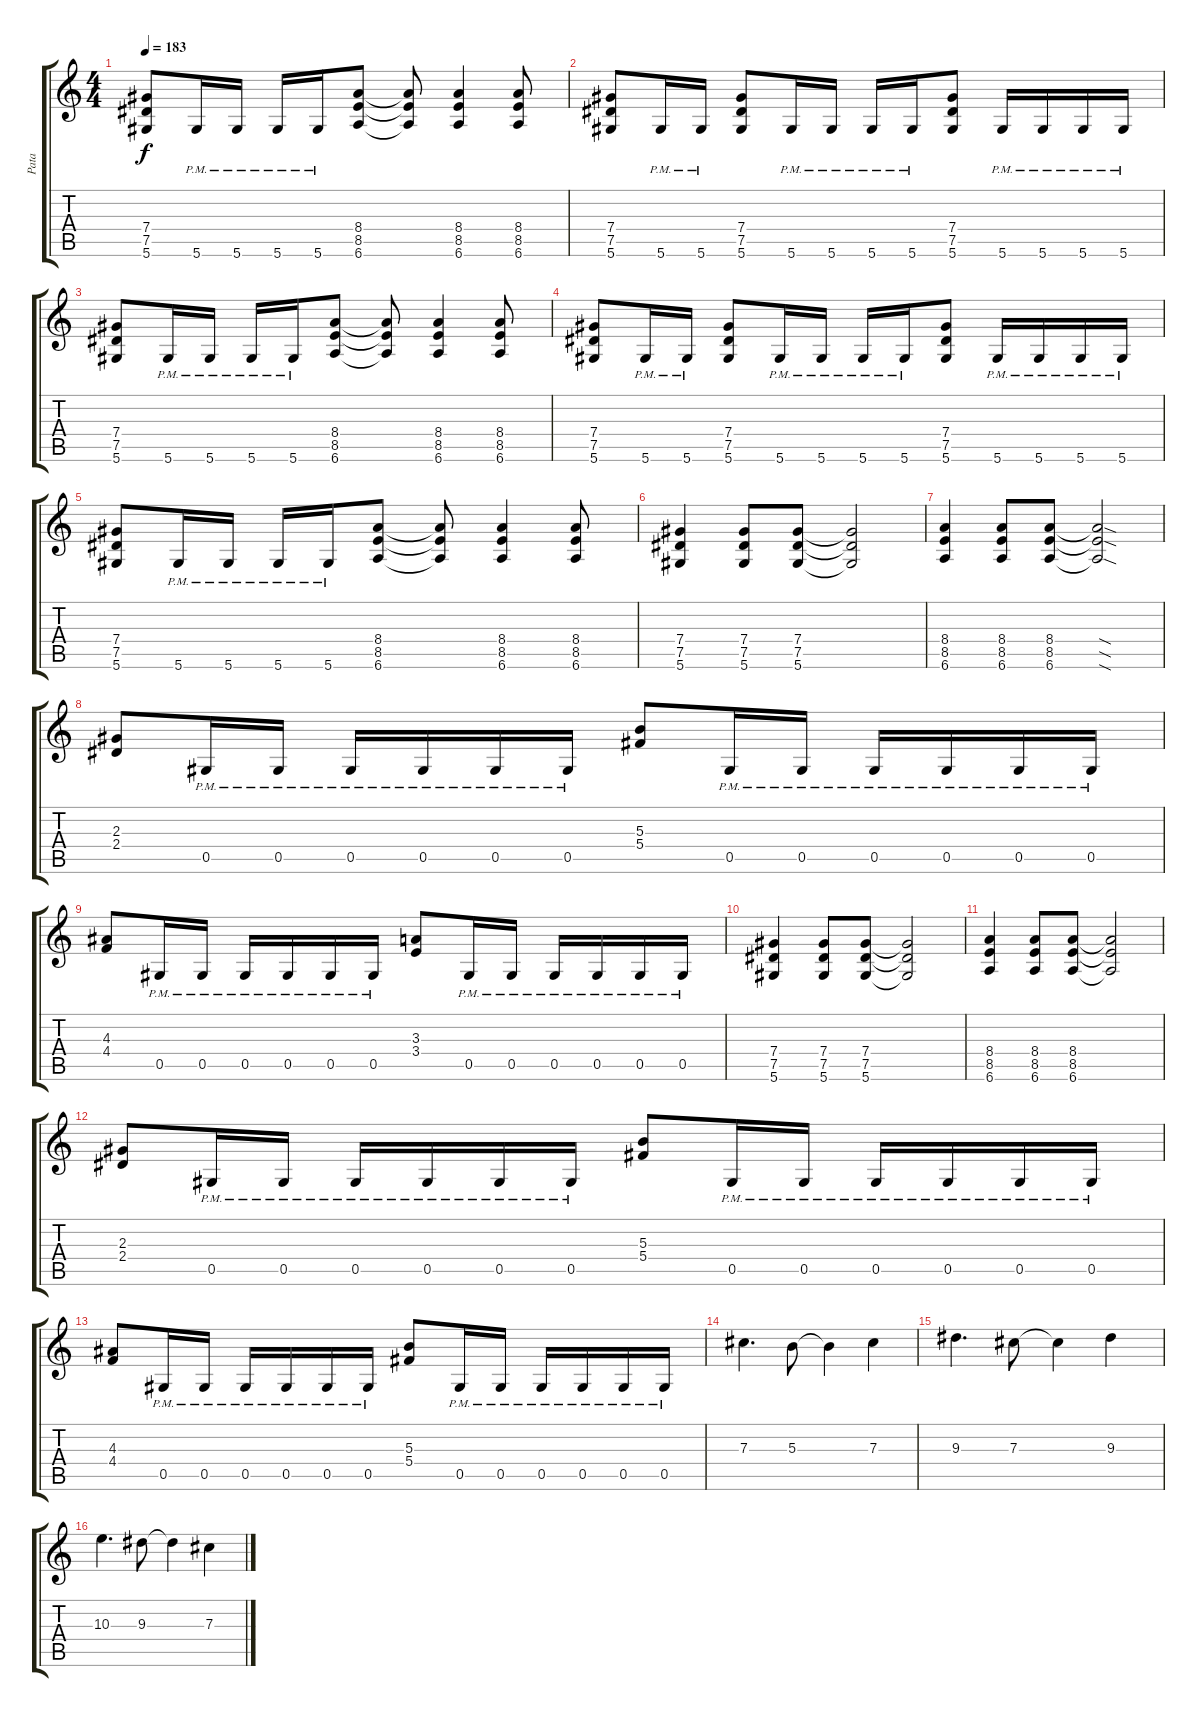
\track ("Pata" "Pata") {instrument distortionguitar}
\staff {score tabs}
\tuning (Eb4 Bb3 Gb3 Db3 Ab2 Eb2) {hide}
\ts (4 4)
\tempo 183
\clef g2
\ks c
(7.4 7.5 5.6).8{dy f} 5.6{pm}.16 5.6{pm}.16 5.6{pm}.16 5.6{pm}.16 (8.4 8.5 6.6).8 (8.4{t} 8.5{t} 6.6{t}).8 (8.4 8.5 6.6).4 (8.4 8.5 6.6).8 |
(7.4 7.5 5.6).8 5.6{pm}.16 5.6{pm}.16 (7.4 7.5 5.6).8 5.6{pm}.16 5.6{pm}.16 5.6{pm}.16 5.6{pm}.16 (7.4 7.5 5.6).8 5.6{pm}.16 5.6{pm}.16 5.6{pm}.16 5.6{pm}.16 |
(7.4 7.5 5.6).8 5.6{pm}.16 5.6{pm}.16 5.6{pm}.16 5.6{pm}.16 (8.4 8.5 6.6).8 (8.4{t} 8.5{t} 6.6{t}).8 (8.4 8.5 6.6).4 (8.4 8.5 6.6).8 |
(7.4 7.5 5.6).8 5.6{pm}.16 5.6{pm}.16 (7.4 7.5 5.6).8 5.6{pm}.16 5.6{pm}.16 5.6{pm}.16 5.6{pm}.16 (7.4 7.5 5.6).8 5.6{pm}.16 5.6{pm}.16 5.6{pm}.16 5.6{pm}.16 |
(7.4 7.5 5.6).8 5.6{pm}.16 5.6{pm}.16 5.6{pm}.16 5.6{pm}.16 (8.4 8.5 6.6).8 (8.4{t} 8.5{t} 6.6{t}).8 (8.4 8.5 6.6).4 (8.4 8.5 6.6).8 |
(7.4 7.5 5.6).4 (7.4 7.5 5.6).8 (7.4 7.5 5.6).8 (7.4{t} 7.5{t} 5.6{t}).2 |
(8.4 8.5 6.6).4 (8.4 8.5 6.6).8 (8.4 8.5 6.6).8 (8.4{sod t} 8.5{sod t} 6.6{sod t}).2 |
(2.3 2.4).8 0.5{pm}.16 0.5{pm}.16 0.5{pm}.16 0.5{pm}.16 0.5{pm}.16 0.5{pm}.16 (5.3 5.4).8 0.5{pm}.16 0.5{pm}.16 0.5{pm}.16 0.5{pm}.16 0.5{pm}.16 0.5{pm}.16 |
(4.3 4.4).8 0.5{pm}.16 0.5{pm}.16 0.5{pm}.16 0.5{pm}.16 0.5{pm}.16 0.5{pm}.16 (3.3 3.4).8 0.5{pm}.16 0.5{pm}.16 0.5{pm}.16 0.5{pm}.16 0.5{pm}.16 0.5{pm}.16 |
(7.4 7.5 5.6).4 (7.4 7.5 5.6).8 (7.4 7.5 5.6).8 (7.4{t} 7.5{t} 5.6{t}).2 |
(8.4 8.5 6.6).4 (8.4 8.5 6.6).8 (8.4 8.5 6.6).8 (8.4{t} 8.5{t} 6.6{t}).2 |
(2.3 2.4).8 0.5{pm}.16 0.5{pm}.16 0.5{pm}.16 0.5{pm}.16 0.5{pm}.16 0.5{pm}.16 (5.3 5.4).8 0.5{pm}.16 0.5{pm}.16 0.5{pm}.16 0.5{pm}.16 0.5{pm}.16 0.5{pm}.16 |
(4.3 4.4).8 0.5{pm}.16 0.5{pm}.16 0.5{pm}.16 0.5{pm}.16 0.5{pm}.16 0.5{pm}.16 (5.3 5.4).8 0.5{pm}.16 0.5{pm}.16 0.5{pm}.16 0.5{pm}.16 0.5{pm}.16 0.5{pm}.16 |
7.3.4{d} 5.3.8 5.3{t}.4 7.3.4 |
9.3.4{d} 7.3.8 7.3{t}.4 9.3.4 |
10.3.4{d} 9.3.8 9.3{t}.4 7.3.4
